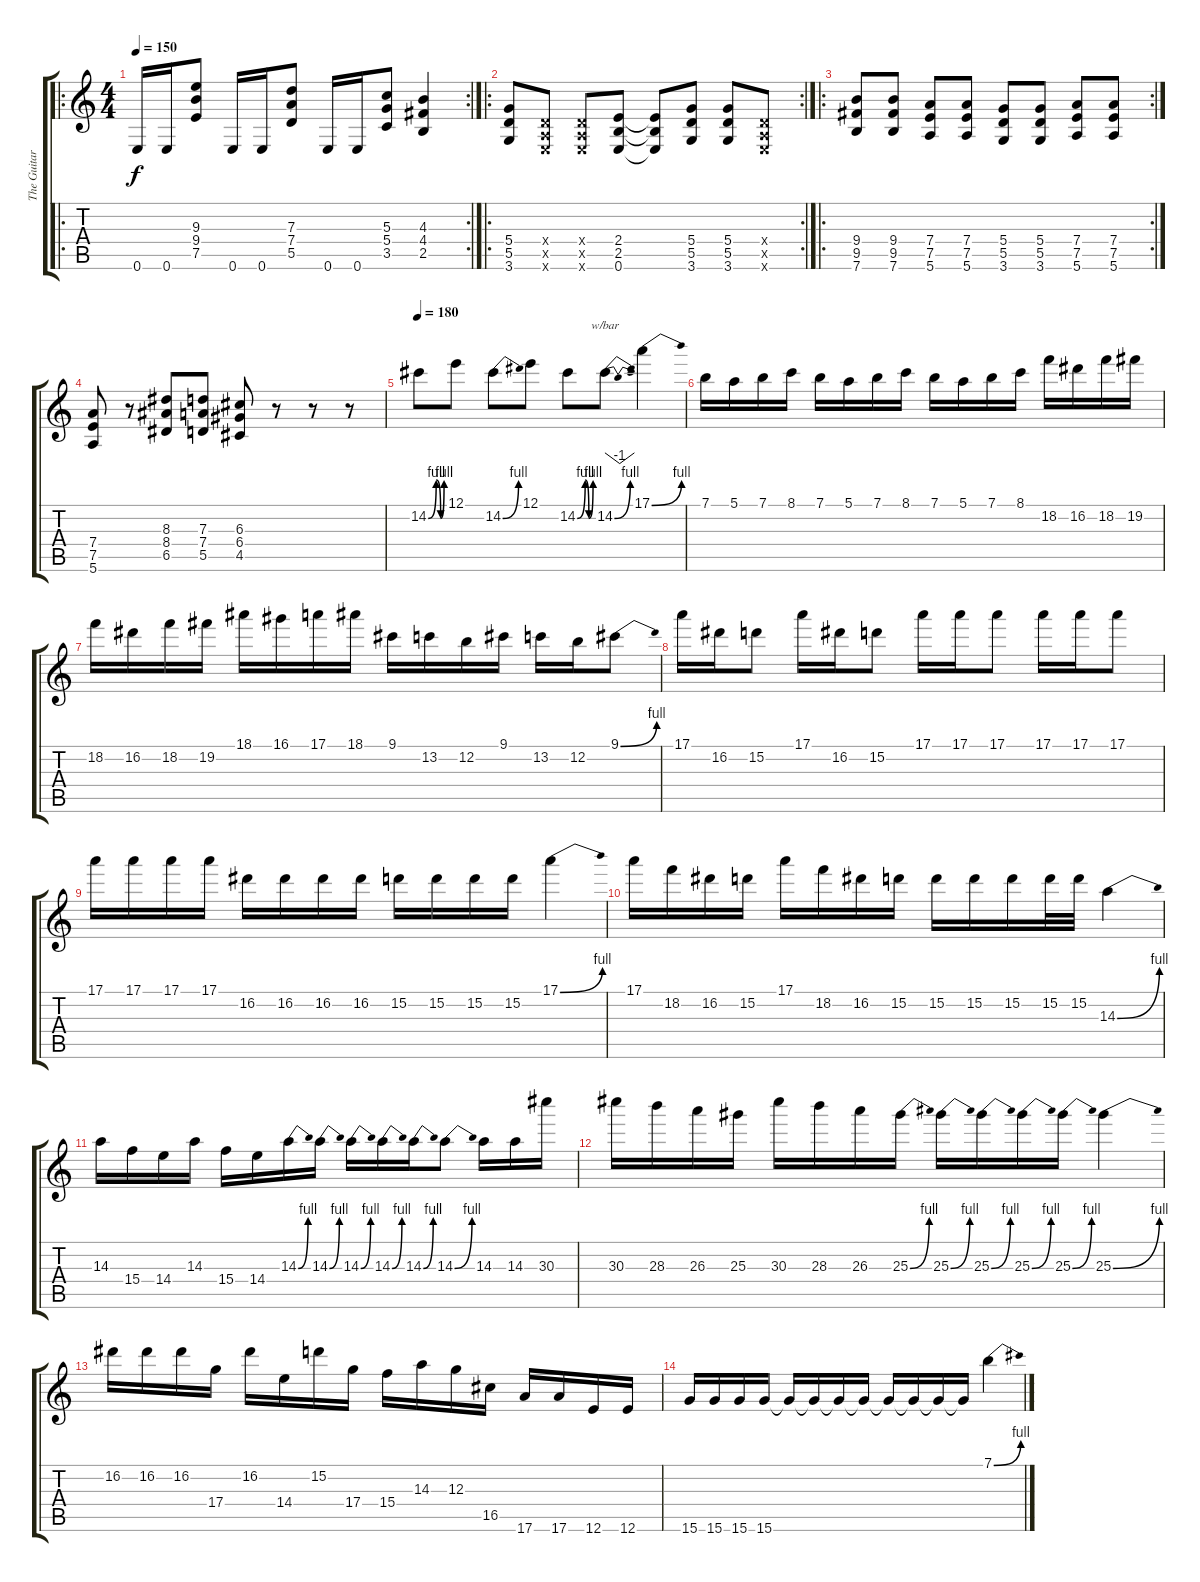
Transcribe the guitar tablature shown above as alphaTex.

\track ("The Guitarist" "The Guitar") {instrument distortionguitar}
\staff {score tabs}
\tuning (E4 B3 G3 D3 A2 E2) {hide}
\ro
\rc 2
\ts (4 4)
\tempo 150
\clef g2
\ks c
0.6.16{dy f} 0.6.16 (9.3 9.4 7.5).8 0.6.16 0.6.16 (7.3 7.4 5.5).8 0.6.16 0.6.16 (5.3 5.4 3.5).8 (4.3 4.4 2.5).4 |
\ro
\rc 2
(5.4 5.5 3.6).8 (0.4{x} 0.5{x} 0.6{x}).8 (0.4{x} 0.5{x} 0.6{x}).8 (2.4 2.5 0.6).8 (2.4{t} 2.5{t} 0.6{t}).8 (5.4 5.5 3.6).8 (5.4 5.5 3.6).8 (0.4{x} 0.5{x} 0.6{x}).8 |
\ro
\rc 2
(9.4 9.5 7.6).8 (9.4 9.5 7.6).8 (7.4 7.5 5.6).8 (7.4 7.5 5.6).8 (5.4 5.5 3.6).8 (5.4 5.5 3.6).8 (7.4 7.5 5.6).8 (7.4 7.5 5.6).8 |
(7.4 7.5 5.6).8 r.8 (8.3 8.4 6.5).8 (7.3 7.4 5.5).8 (6.3 6.4 4.5).8 r.8 r.8 r.8 |
\tempo 180
14.2{be (custom 0 0 30 4 47 0 60 4)}.8 12.1.8 14.2{be (bend 0 0 60 4)}.8 12.1.8 14.2{be (custom 0 0 30 4 44 0 60 4)}.8 14.2{be (bend 0 0 60 4)}.8{tbe (dip default 0 0 30 -4 60 0)} 17.1{be (bend 0 0 60 4)}.4 |
7.1.16 5.1.16 7.1.16 8.1.16 7.1.16 5.1.16 7.1.16 8.1.16 7.1.16 5.1.16 7.1.16 8.1.16 18.2.16 16.2.16 18.2.16 19.2.16 |
18.2.16 16.2.16 18.2.16 19.2.16 18.1.16 16.1.16 17.1.16 18.1.16 9.1.16 13.2.16 12.2.16 9.1.16 13.2.16 12.2.16 9.1{be (bend 0 0 60 4)}.8 |
17.1.16 16.2.16 15.2.8 17.1.16 16.2.16 15.2.8 17.1.16 17.1.16 17.1.8 17.1.16 17.1.16 17.1.8 |
17.1.16 17.1.16 17.1.16 17.1.16 16.2.16 16.2.16 16.2.16 16.2.16 15.2.16 15.2.16 15.2.16 15.2.16 17.1{be (bend 0 0 60 4)}.4 |
17.1.16 18.2.16 16.2.16 15.2.16 17.1.16 18.2.16 16.2.16 15.2.16 15.2.16 15.2.16 15.2.16 15.2.32 15.2.32 14.3{be (bend 0 0 60 4)}.4 |
14.3.16 15.4.16 14.4.16 14.3.16 15.4.16 14.4.16 14.3{be (bend 0 0 60 4)}.16 14.3{be (bend 0 0 60 4)}.16 14.3{be (bend 0 0 60 4)}.16 14.3{be (bend 0 0 60 4)}.16 14.3{be (bend 0 0 60 4)}.16 14.3{be (bend 0 0 60 4)}.8 14.3.16 14.3.16 30.3.16 |
30.3.16 28.3.16 26.3.16 25.3.16 30.3.16 28.3.16 26.3.16 25.3{be (bend 0 0 60 4)}.16 25.3{be (bend 0 0 60 4)}.16 25.3{be (bend 0 0 60 4)}.16 25.3{be (bend 0 0 60 4)}.16 25.3{be (bend 0 0 60 4)}.16 25.3{be (bend 0 0 60 4)}.4 |
16.2.16 16.2.16 16.2.16 17.4.16 16.2.16 14.4.16 15.2.16 17.4.16 15.4.16 14.3.16 12.3.16 16.5.16 17.6.16 17.6.16 12.6.16 12.6.16 |
15.6.16 15.6.16 15.6.16 15.6.16 15.6{t}.16 15.6{t}.16 15.6{t}.16 15.6{t}.16 15.6{t}.16 15.6{t}.16 15.6{t}.16 15.6{t}.16 7.1{be (bend 0 0 60 4)}.4
